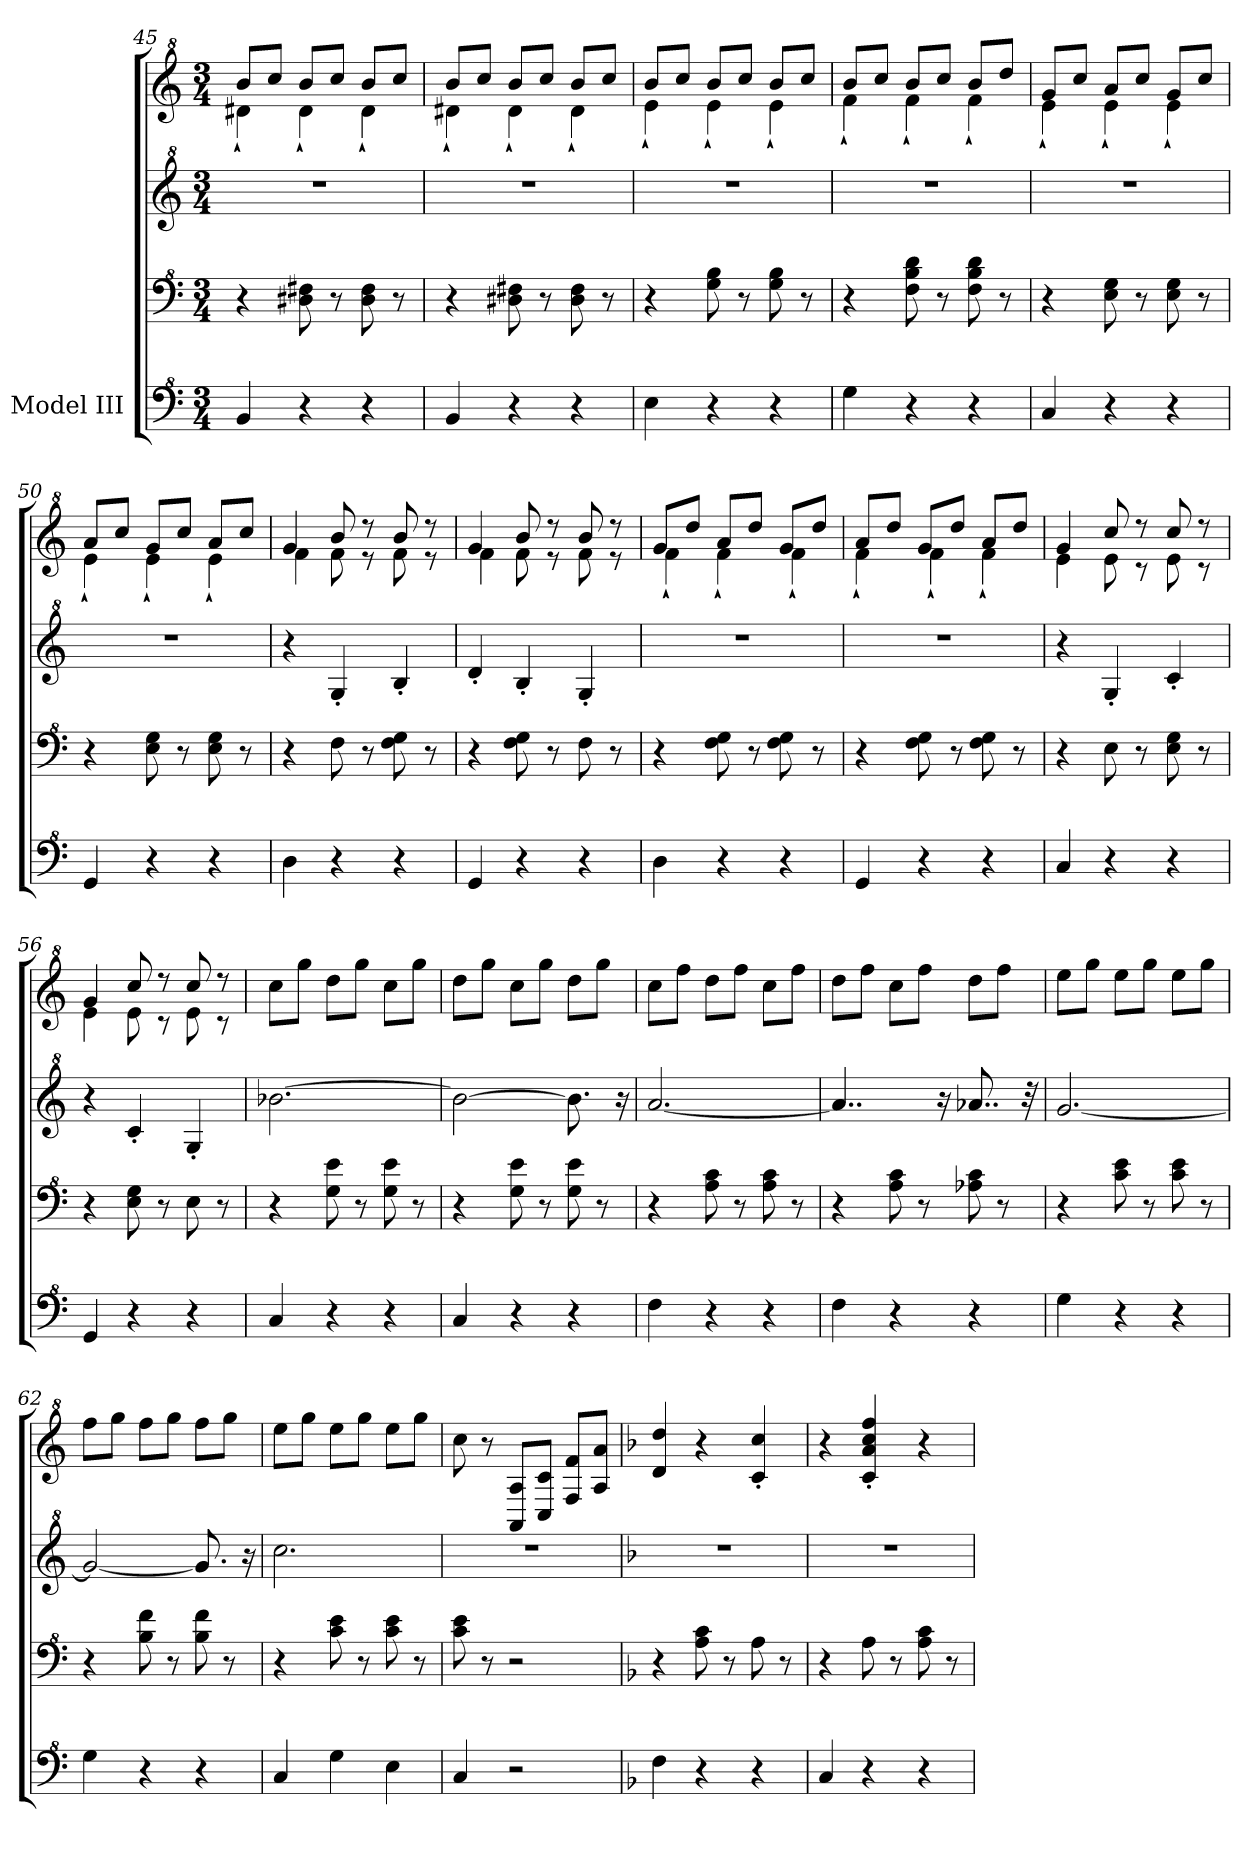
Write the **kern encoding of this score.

**kern	**kern	**kern	**kern
*part1	*part1	*part1	*part1
*staff4	*staff3	*staff2	*staff1
*I"Model III	*	*	*
*clefF^4	*clefF^4	*clefG^2	*clefG^2
*k[]	*k[]	*k[]	*k[]
*M3/4	*M3/4	*M3/4	*M3/4
=45	=45	=45	=45
*	*	*	*^
4B/	4r	2.r	8bb/L	4dd#X`\
.	.	.	8ccc/J	.
4r	8d#X\ 8f#X\	.	8bb/L	4dd#`\
.	8r	.	8ccc/J	.
4r	8d#\ 8f#\	.	8bb/L	4dd#`\
.	8r	.	8ccc/J	.
!!LO:LB:g=z	!!
=46	=46	=46	=46	=46
4B/	4r	2.r	8bb/L	4dd#X`\
.	.	.	8ccc/J	.
4r	8d#X\ 8f#X\	.	8bb/L	4dd#`\
.	8r	.	8ccc/J	.
4r	8d#\ 8f#\	.	8bb/L	4dd#`\
.	8r	.	8ccc/J	.
=47	=47	=47	=47	=47
4e\	4r	2.r	8bb/L	4ee`\
.	.	.	8ccc/J	.
4r	8g\ 8b\	.	8bb/L	4ee`\
.	8r	.	8ccc/J	.
4r	8g\ 8b\	.	8bb/L	4ee`\
.	8r	.	8ccc/J	.
=48	=48	=48	=48	=48
4g\	4r	2.r	8bb/L	4ff`\
.	.	.	8ccc/J	.
4r	8f\ 8b\ 8dd\	.	8bb/L	4ff`\
.	8r	.	8ccc/J	.
4r	8f\ 8b\ 8dd\	.	8bb/L	4ff`\
.	8r	.	8ddd/J	.
=49	=49	=49	=49	=49
4c/	4r	2.r	8gg/L	4ee`\
.	.	.	8ccc/J	.
4r	8e\ 8g\	.	8aa/L	4ee`\
.	8r	.	8ccc/J	.
4r	8e\ 8g\	.	8gg/L	4ee`\
.	8r	.	8ccc/J	.
=50	=50	=50	=50	=50
4G/	4r	2.r	8aa/L	4ee`\
.	.	.	8ccc/J	.
4r	8e\ 8g\	.	8gg/L	4ee`\
.	8r	.	8ccc/J	.
4r	8e\ 8g\	.	8aa/L	4ee`\
.	8r	.	8ccc/J	.
=51	=51	=51	=51	=51
4d\	4r	4r	4gg/	4ff\
4r	8f\	4g'/	8bb/	8ff\
.	8r	.	8r	8r
4r	8f\ 8g\	4b'/	8bb/	8ff\
.	8r	.	8r	8r
!!LO:LB:g=z	!!
=52	=52	=52	=52	=52
4G/	4r	4dd'/	4gg/	4ff\
4r	8f\ 8g\	4b'/	8bb/	8ff\
.	8r	.	8r	8r
4r	8f\	4g'/	8bb/	8ff\
.	8r	.	8r	8r
=53	=53	=53	=53	=53
4d\	4r	2.r	8gg/L	4ff`\
.	.	.	8ddd/J	.
4r	8f\ 8g\	.	8aa/L	4ff`\
.	8r	.	8ddd/J	.
4r	8f\ 8g\	.	8gg/L	4ff`\
.	8r	.	8ddd/J	.
=54	=54	=54	=54	=54
4G/	4r	2.r	8aa/L	4ff`\
.	.	.	8ddd/J	.
4r	8f\ 8g\	.	8gg/L	4ff`\
.	8r	.	8ddd/J	.
4r	8f\ 8g\	.	8aa/L	4ff`\
.	8r	.	8ddd/J	.
=55	=55	=55	=55	=55
4c/	4r	4r	4gg/	4ee\
4r	8e\	4g'/	8ccc/	8ee\
.	8r	.	8r	8r
4r	8e\ 8g\	4cc'/	8ccc/	8ee\
.	8r	.	8r	8r
=56	=56	=56	=56	=56
4G/	4r	4r	4gg/	4ee\
4r	8e\ 8g\	4cc'/	8ccc/	8ee\
.	8r	.	8r	8r
4r	8e\	4g'/	8ccc/	8ee\
.	8r	.	8r	8r
*	*	*	*v	*v
=57	=57	=57	=57
4c/	4r	[2.bb-X\	8ccc\L
.	.	.	8ggg\J
4r	8g\ 8ee\	.	8ddd\L
.	8r	.	8ggg\J
4r	8g\ 8ee\	.	8ccc\L
.	8r	.	8ggg\J
!!LO:PB:g=z
=58	=58	=58	=58
4c/	4r	2bb-\_	8ddd\L
.	.	.	8ggg\J
4r	8g\ 8ee\	.	8ccc\L
.	8r	.	8ggg\J
4r	8g\ 8ee\	8.bb-\]	8ddd\L
.	8r	.	8ggg\J
.	.	16r	.
=59	=59	=59	=59
4f\	4r	[2.aa/	8ccc\L
.	.	.	8fff\J
4r	8a\ 8cc\	.	8ddd\L
.	8r	.	8fff\J
4r	8a\ 8cc\	.	8ccc\L
.	8r	.	8fff\J
=60	=60	=60	=60
4f\	4r	4..aa/]	8ddd\L
.	.	.	8fff\J
4r	8a\ 8cc\	.	8ccc\L
.	8r	.	8fff\J
.	.	16r	.
4r	8a-X\ 8cc\	8..aa-X/	8ddd\L
.	8r	.	8fff\J
.	.	32r	.
=61	=61	=61	=61
4g\	4r	[2.gg/	8eee\L
.	.	.	8ggg\J
4r	8cc\ 8ee\	.	8eee\L
.	8r	.	8ggg\J
4r	8cc\ 8ee\	.	8eee\L
.	8r	.	8ggg\J
=62	=62	=62	=62
4g\	4r	2gg/_	8fff\L
.	.	.	8ggg\J
4r	8b\ 8ff\	.	8fff\L
.	8r	.	8ggg\J
4r	8b\ 8ff\	8.gg/]	8fff\L
.	8r	.	8ggg\J
.	.	16r	.
=63	=63	=63	=63
4c/	4r	2.ccc\	8eee\L
.	.	.	8ggg\J
4g\	8cc\ 8ee\	.	8eee\L
.	8r	.	8ggg\J
4e\	8cc\ 8ee\	.	8eee\L
.	8r	.	8ggg\J
!!LO:LB:g=z
=64	=64	=64	=64
4c/	8cc\ 8ee\	2.r	8ccc\
.	8r	.	8r
2r	2r	.	8A/ 8a/L
.	.	.	8c/ 8cc/J
.	.	.	8f/ 8ff/L
.	.	.	8a/ 8aa/J
=65	=65	=65	=65
*k[b-]	*k[b-]	*k[b-]	*k[b-]
4f\	4r	2.r	4dd/ 4ddd/
4r	8a\ 8cc\	.	4r
.	8r	.	.
4r	8a\	.	4cc/' 4ccc/'
.	8r	.	.
=66	=66	=66	=66
4c/	4r	2.r	4r
4r	8a\	.	4cc/' 4aa/' 4ccc/' 4fff/'
.	8r	.	.
4r	8a\ 8cc\	.	4r
.	8r	.	.
=	=	=	=
*-	*-	*-	*-
